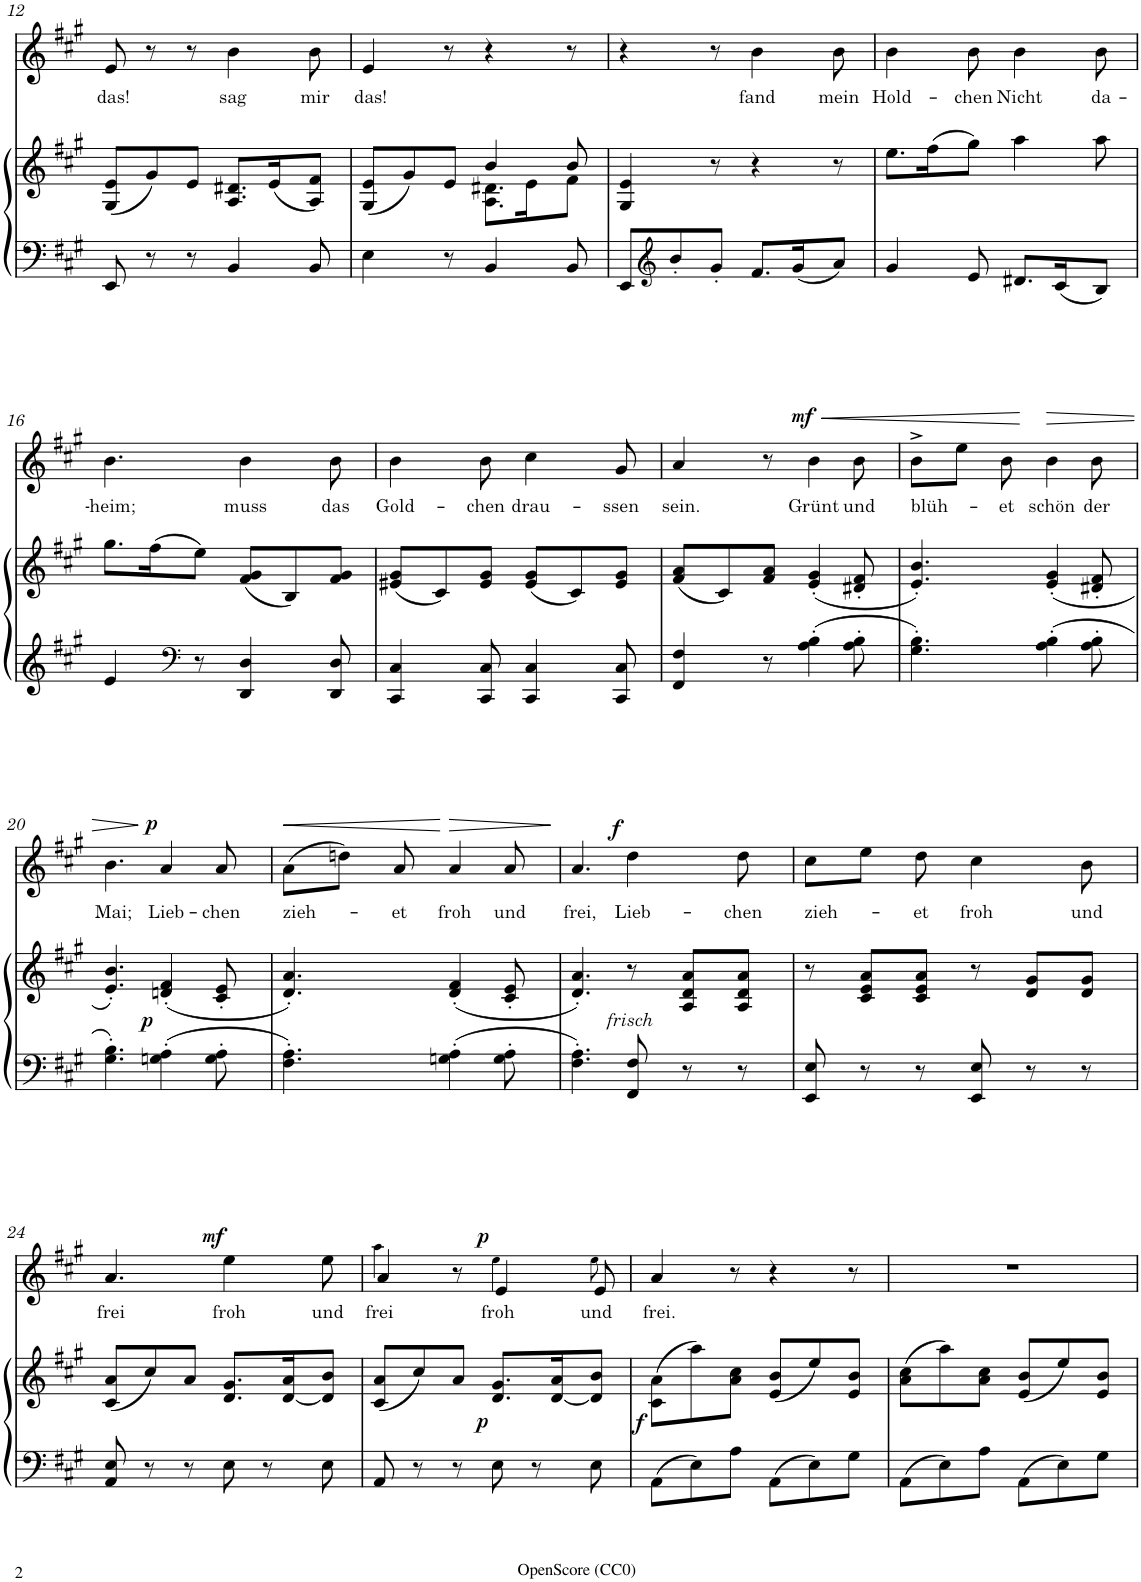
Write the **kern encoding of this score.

**kern	**kern	**dynam	**kern	**text	**dynam
*part2	*part2	*part2	*part1	*part1	*part1
*staff3	*staff2	*staff2/3	*staff1	*staff1	*staff1
*I"Piano	*	*	*I"Singstimme Voice	*	*
*I'Pno	*	*	*	*	*
!!LO:PB:g=z
*clefF4	*clefG2	*	*clefG2	*	*
*k[f#c#g#]	*k[f#c#g#]	*	*k[f#c#g#]	*	*
*M6/8	*M6/8	*	*M6/8	*	*
=12	=12	=12	=12	=12	=12
!	!	!	!	!LO:LY:b	!
8EE/	(8G#/ 8e/L	.	8e/	das!	.
8r	8g#/)	.	8r	.	.
8r	8e/J	.	8r	.	.
!	!	!	!	!LO:LY:b	!
4BB/	8.A/ 8.d#X/L	.	4b\	sag	.
.	(16e/K	.	.	.	.
!	!	!	!	!LO:LY:b	!
8BB/	8A/ 8f#/J)	.	8b\	mir	.
=13	=13	=13	=13	=13	=13
*	*^	*	*	*	*
!	!	!	!	!	!LO:LY:b	!
4E\	(<8G#/ 8e/L	4.ryy	.	4e/	das!	.
.	8g#/)	.	.	.	.	.
8r	8e/J	.	.	8r	.	.
4BB/	4b/	8.A\ 8.d#X\L	.	4r	.	.
.	.	16e\K	.	.	.	.
8BB/	8b/	8f#\J	.	8r	.	.
*	*v	*v	*	*	*	*
=14	=14	=14	=14	=14	=14
8EE/L	4G#/ 4e/	.	4r	.	.
*clefG2	*	*	*	*	*
8b'/	.	.	.	.	.
8g#'/J	8r	.	8r	.	.
!	!	!	!	!LO:LY:b	!
8.f#/L	4r	.	4b\	fand	.
16g#/K	.	.	.	.	.
!	!	!	!	!LO:LY:b	!
8a/J	8r	.	8b\	mein	.
=15	=15	=15	=15	=15	=15
!	!	!	!	!LO:LY:b	!
4g#/	8.ee\L	.	4b\	Hold-	.
.	(16ff#\K	.	.	.	.
!	!	!	!	!LO:LY:b	!
8e/	8gg#\J)	.	8b\	-chen	.
!	!	!	!	!LO:LY:b	!
8.d#X/L	4aa\	.	4b\	Nicht	.
16c#/K	.	.	.	.	.
!	!	!	!	!LO:LY:b	!
8B/J	8aa\	.	8b\	da-	.
!!LO:LB:g=z
=16	=16	=16	=16	=16	=16
!	!	!	!	!LO:LY:b	!
4e/	8.gg#\L	.	4.b\	-heim;	.
.	(16ff#\K	.	.	.	.
*clefF4	*	*	*	*	*
8r	8ee\J)	.	.	.	.
!	!	!	!	!LO:LY:b	!
4DD/ 4D/	(8f#/ 8g#/L	.	4b\	muss	.
.	8B/)	.	.	.	.
!	!	!	!	!LO:LY:b	!
8DD/ 8D/	8f#/ 8g#/J	.	8b\	das	.
=17	=17	=17	=17	=17	=17
!	!	!	!	!LO:LY:b	!
4CC#/ 4C#/	(8e#X/ 8g#/L	.	4b\	Gold-	.
.	8c#/)	.	.	.	.
!	!	!	!	!LO:LY:b	!
8CC#/ 8C#/	8e#/ 8g#/J	.	8b\	-chen	.
!	!	!	!	!LO:LY:b	!
4CC#/ 4C#/	(8e#/ 8g#/L	.	4cc#\	drau-	.
.	8c#/)	.	.	.	.
!	!	!	!	!LO:LY:b	!
8CC#/ 8C#/	8e#/ 8g#/J	.	8g#/	-ssen	.
=18	=18	=18	=18	=18	=18
!	!	!	!	!LO:LY:b	!
4FF#/ 4F#/	(8f#/ 8a/L	.	4a/	sein.	.
.	8c#/)	.	.	.	.
8r	8f#/ 8a/J	.	8r	.	.
!	!	!	!	!LO:LY:b	!LO:HP:b
!	!	!	!	!	!LO:DY:n=1:a
4A\' 4B\'	(4e/' 4g#/'	.	4b\	Grünt	< mf
!	!	!	!	!LO:LY:b	!
8A\' 8B\'	8d#X/' 8f#/'	.	8b\	und	.
=19	=19	=19	=19	=19	=19
!	!	!	!	!LO:LY:b	!
4.G#\' 4.B\'	4.e/' 4.b/')	.	8b^\L	blüh-	.
.	.	.	8ee\J	.	.
!	!	!	!	!LO:LY:b	!
.	.	.	8b\	-et	.
!	!	!	!	!LO:LY:b	!LO:HP:n=1:b
4A\' 4B\'	(4e/' 4g#/'	.	4b\	schön	[ >
!	!	!	!	!LO:LY:b	!
8A\' 8B\'	8d#X/' 8f#/'	.	8b\	der	.
!!LO:LB:g=z
=20	=20	=20	=20	=20	=20
!	!	!	!	!LO:LY:b	!
4.G#\' 4.B\'	4.e/' 4.b/')	.	4.b\	Mai;	.
!	!	!LO:DY:b	!	!LO:LY:b	!LO:DY:n=1:a
4Gn\' 4A\'	(4dn/' 4f#/'	p	4a/	Lieb-	] p
!	!	!	!	!LO:LY:b	!
8G\' 8A\'	8c#/' 8e/'	.	8a/	-chen	.
=21	=21	=21	=21	=21	=21
!	!	!	!	!LO:LY:b	!LO:HP:b
4.F#\' 4.A\'	4.d/' 4.a/')	.	(8a\L	zieh-	<
.	.	.	8ddn\J)	.	.
!	!	!	!	!LO:LY:b	!
.	.	.	8a/	-et	.
!	!	!	!	!LO:LY:b	!LO:HP:n=1:b
4Gn\' 4A\'	(4d/' 4f#/'	.	4a/	froh	[ >
!	!	!	!	!LO:LY:b	!
8G\' 8A\'	8c#/' 8e/'	.	8a/	und	.
.	.	.	.	.	]
=22	=22	=22	=22	=22	=22
!	!	!	!	!LO:LY:b	!
4.F#\' 4.A\'	4.d/' 4.a/')	.	4.a/	frei,	.
!	!LO:TX:b:i:t=frisch	!	!	!	!
!	!	!	!	!LO:LY:b	!LO:DY:a
8FF#/ 8F#/	8r	.	4dd\	Lieb-	f
8r	8A/ 8d/ 8a/L	.	.	.	.
!	!	!	!	!LO:LY:b	!
8r	8A/ 8d/ 8a/J	.	8dd\	-chen	.
=23	=23	=23	=23	=23	=23
!	!	!	!	!LO:LY:b	!
8EE/ 8E/	8r	.	8cc#\L	zieh-	.
8r	8c#/ 8e/ 8a/L	.	8ee\J	.	.
!	!	!	!	!LO:LY:b	!
8r	8c#/ 8e/ 8a/J	.	8dd\	-et	.
!	!	!	!	!LO:LY:b	!
8EE/ 8E/	8r	.	4cc#\	froh	.
8r	8d/ 8g#/L	.	.	.	.
!	!	!	!	!LO:LY:b	!
8r	8d/ 8g#/J	.	8b\	und	.
!!LO:LB:g=z
=24	=24	=24	=24	=24	=24
!	!	!	!	!LO:LY:b	!
8AA/ 8E/	(8c#/ 8a/L	.	4.a/	frei	.
8r	8cc#/)	.	.	.	.
8r	8a/J	.	.	.	.
!	!	!	!	!LO:LY:b	!LO:DY:a
8E\	8.d/ 8.g#/L	.	4ee\	froh	mf
8r	.	.	.	.	.
.	[16d/ 16a/K	.	.	.	.
!	!	!	!	!LO:LY:b	!
8E\	8d/] 8b/J	.	8ee\	und	.
=25	=25	=25	=25	=25	=25
!	!	!	!	!LO:LY:b	!
*	*	*	*^	*	*
8AA/	(8c#/ 8a/L	.	4a/	4aa!\	frei	.
8r	8cc#/)	.	.	.	.	.
8r	8a/J	.	8r	8ryy	.	.
!	!	!LO:DY:b	!	!	!LO:LY:b	!LO:DY:a
8E\	8.d/ 8.g#/L	p	4e/	4ee!\	froh	p
8r	.	.	.	.	.	.
.	[16d/ 16a/K	.	.	.	.	.
!	!	!	!	!	!LO:LY:b	!
8E\	8d/] 8b/J	.	8e/	8ee!\	und	.
=26	=26	=26	=26	=26	=26	=26
!	!	!	!	!	!LO:LY:b	!
*	*	*	*v	*v	*	*
8AA\L	(8c#\ 8a\L	.	4a/	frei.	.
!	!	!LO:DY:b	!	!	!
8E\	8aa\)	f	.	.	.
8A\J	8a\ 8cc#\J	.	8r	.	.
8AA\L	(8e/ 8b/L	.	4r	.	.
8E\	8ee/)	.	.	.	.
8G#\J	8e/ 8b/J	.	8r	.	.
=27	=27	=27	=27	=27	=27
8AA\L	(8a\ 8cc#\L	.	2.r	.	.
8E\	8aa\)	.	.	.	.
8A\J	8a\ 8cc#\J	.	.	.	.
8AA\L	(8e/ 8b/L	.	.	.	.
8E\	8ee/)	.	.	.	.
8G#\J	8e/ 8b/J	.	.	.	.
=	=	=	=	=	=
*-	*-	*-	*-	*-	*-
